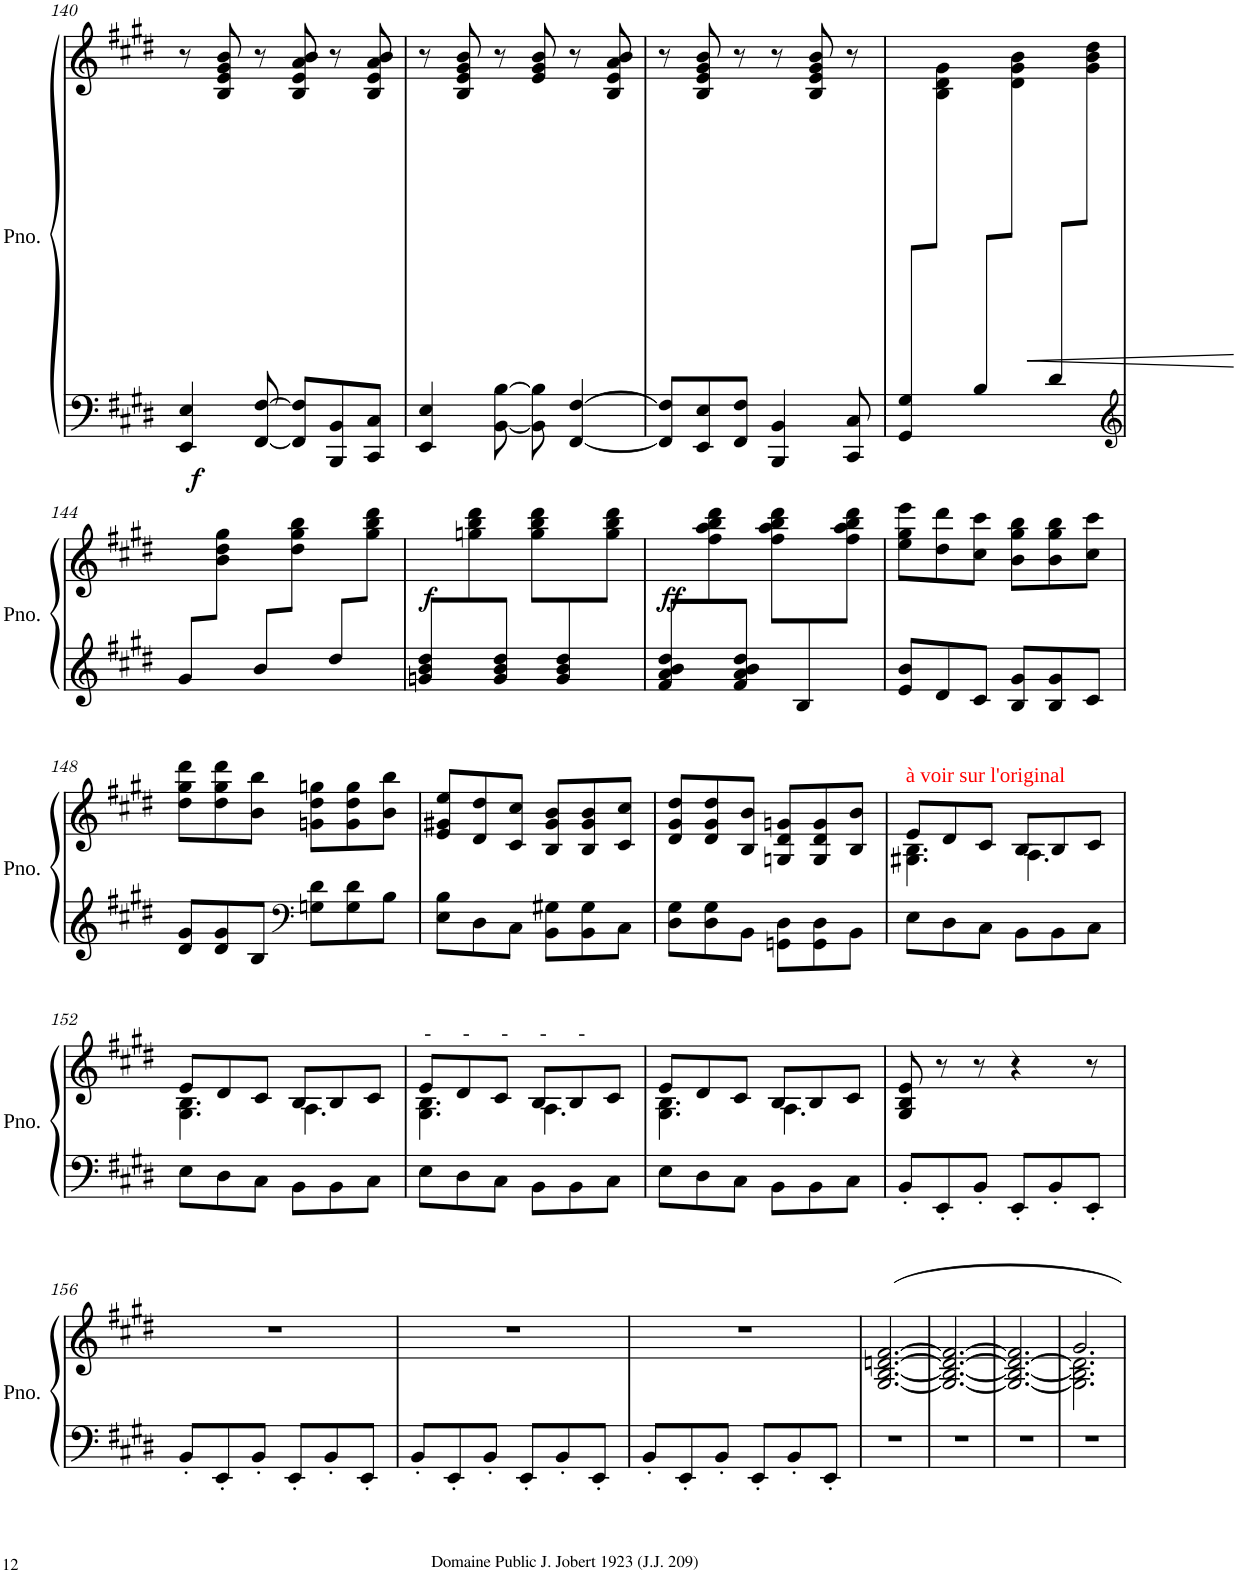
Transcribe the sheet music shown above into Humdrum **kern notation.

**kern	**kern	**dynam
*part1	*part1	*part1
*staff2	*staff1	*staff1/2
*I"Piano	*	*
*I'Pno.	*	*
!!LO:PB:g=z
*clefF4	*clefG2	*
*k[f#c#g#d#]	*k[f#c#g#d#]	*
*M6/8	*M6/8	*
=140	=140	=140
!	!	!LO:DY:b=2
4EE/ 4E/	8r	f
.	8B/ 8e/ 8g#/ 8b/	.
[8FF#/ [>8F#/	8r	.
8FF#/] 8F#/]L	8B/ 8e/ 8a/ 8b/	.
8BBB/ 8BB/	8r	.
8CC#/ 8C#/J	8B/ 8e/ 8a/ 8b/	.
=141	=141	=141
4EE/ 4E/	8r	.
.	8B/ 8e/ 8g#/ 8b/	.
[<8BB\ [8B\	8r	.
8BB\] 8B\]	8e/ 8g#/ 8b/	.
[4FF#/ [>4F#/	8r	.
.	8B/ 8e/ 8a/ 8b/	.
=142	=142	=142
8FF#/] 8F#/]L	8r	.
8EE/ 8E/	8B/ 8e/ 8g#/ 8b/	.
8FF#/ 8F#/J	8r	.
4BBB/ 4BB/	8r	.
.	8B/ 8e/ 8g#/ 8b/	.
8CC#/ 8C#/	8r	.
=143	=143	=143
!	!	!LO:HP:b
*	*^	*
8GG#/ 8G#/L	2.ryy	8ryy	<
8ryy	.	8B\ 8d#\ 8g#\J	.
8B/L	.	8ryy	.
8ryy	.	8d#\ 8g#\ 8b\J	.
8d#/L	.	8ryy	.
8ryy	.	8g#\ 8b\ 8dd#\J	.
*	*v	*v	*
.	.	[
!!LO:LB:g=z
=144	=144	=144
*clefG2	*	*
*	*^	*
8g#/L	2.ryy	8ryy	.
8ryy	.	8b\ 8dd#\ 8gg#\J	.
8b/L	.	8ryy	.
8ryy	.	8dd#\ 8gg#\ 8bb\J	.
8dd#/L	.	8ryy	.
8ryy	.	8gg#\ 8bb\ 8ddd#\J	.
=145	=145	=145	=145
!	!	!	!LO:DY:b
8gn/ 8b/ 8dd#/L	2.ryy	8ryy	f
8ryy	.	8ggn\ 8bb\ 8ddd#\	.
8g/ 8b/ 8dd#/J	.	8ryy	.
8ryy	.	8gg\ 8bb\ 8ddd#\L	.
8g/ 8b/ 8dd#/	.	8ryy	.
8ryy	.	8gg\ 8bb\ 8ddd#\J	.
=146	=146	=146	=146
!	!	!	!LO:DY:b
8f#/ 8a/ 8b/ 8dd#/L	2.ryy	8ryy	ff
8ryy	.	8ff#\ 8aa\ 8bb\ 8ddd#\	.
8f#/ 8a/ 8b/ 8dd#/J	.	8ryy	.
8ryy	.	8ff#\ 8aa\ 8bb\ 8ddd#\L	.
8B/	.	8ryy	.
8ryy	.	8ff#\ 8aa\ 8bb\ 8ddd#\J	.
*	*v	*v	*
=147	=147	=147
8e/ 8b/L	8ee\ 8gg#\ 8eee\L	.
8d#/	8dd#\ 8ddd#\	.
8c#/J	8cc#\ 8ccc#\J	.
8B/ 8g#/L	8b\ 8gg#\ 8bb\L	.
8B/ 8g#/	8b\ 8gg#\ 8bb\	.
8c#/J	8cc#\ 8ccc#\J	.
!!LO:LB:g=z
=148	=148	=148
8d#/ 8g#/L	8dd#\ 8gg#\ 8ddd#\L	.
8d#/ 8g#/	8dd#\ 8gg#\ 8ddd#\	.
8B/J	8b\ 8bb\J	.
*clefF4	*	*
8Gn\ 8d#\L	8gn\ 8dd#\ 8ggn\L	.
8G\ 8d#\	8g\ 8dd#\ 8gg\	.
8B\J	8b\ 8bb\J	.
=149	=149	=149
8E\ 8B\L	8e/ 8g#X/ 8ee/L	.
8D#\	8d#/ 8dd#/	.
8C#\J	8c#/ 8cc#/J	.
8BB\ 8G#X\L	8B/ 8g#/ 8b/L	.
8BB\ 8G#\	8B/ 8g#/ 8b/	.
8C#\J	8c#/ 8cc#/J	.
=150	=150	=150
8D#\ 8G#\L	8d#/ 8g#/ 8dd#/L	.
8D#\ 8G#\	8d#/ 8g#/ 8dd#/	.
8BB\J	8B/ 8b/J	.
8GGn\ 8D#\L	8Gn/ 8d#/ 8gn/L	.
8GG\ 8D#\	8G/ 8d#/ 8g/	.
8BB\J	8B/ 8b/J	.
=151	=151	=151
*	*^	*
!	!LO:TX:a:color=#FF0000:t=à voir sur l'original	!	!
8E\L	4.G#X\ 4.B\	8e/L	.
8D#\	.	8d#/	.
8C#\J	.	8c#/J	.
8BB\L	4.A\	8B/L	.
8BB\	.	8B/	.
8C#\J	.	8c#/J	.
!!LO:LB:g=z	!!
=152	=152	=152	=152
8E\L	4.G#\ 4.B\	8e/L	.
8D#\	.	8d#/	.
8C#\J	.	8c#/J	.
8BB\L	4.A\	8B/L	.
8BB\	.	8B/	.
8C#\J	.	8c#/J	.
=153	=153	=153	=153
!	!LO:TX:a:t=-      -      -      -      -	!	!
8E\L	4.G#\ 4.B\	8e/L	.
8D#\	.	8d#/	.
8C#\J	.	8c#/J	.
8BB\L	4.A\	8B/L	.
8BB\	.	8B/	.
8C#\J	.	8c#/J	.
=154	=154	=154	=154
8E\L	4.G#\ 4.B\	8e/L	.
8D#\	.	8d#/	.
8C#\J	.	8c#/J	.
8BB\L	4.A\	8B/L	.
8BB\	.	8B/	.
8C#\J	.	8c#/J	.
*	*v	*v	*
=155	=155	=155
8BB'/L	8G#/ 8B/ 8e/	.
8EE'/	8r	.
8BB'/J	8r	.
8EE'/L	4r	.
8BB'/	.	.
8EE'/J	8r	.
!!LO:LB:g=z
=156	=156	=156
8BB'/L	2.r	.
8EE'/	.	.
8BB'/J	.	.
8EE'/L	.	.
8BB'/	.	.
8EE'/J	.	.
=157	=157	=157
8BB'/L	2.r	.
8EE'/	.	.
8BB'/J	.	.
8EE'/L	.	.
8BB'/	.	.
8EE'/J	.	.
=158	=158	=158
8BB'/L	2.r	.
8EE'/	.	.
8BB'/J	.	.
8EE'/L	.	.
8BB'/	.	.
8EE'/J	.	.
=159	=159	=159
2.r	[2.G#/ [<2.B/ [>2.dn/ [>2.f#/	.
=160	=160	=160
2.r	2.G#/_ 2.B/_ 2.d/_ 2.f#/_	.
=161	=161	=161
2.r	2.G#/_ 2.B/_ 2.d/_ 2.f#/]	.
=162	=162	=162
*	*^	*
2.r	2.G#\] 2.B\] 2.d\]	2.g#/	.
*	*v	*v	*
=	=	=
*-	*-	*-
